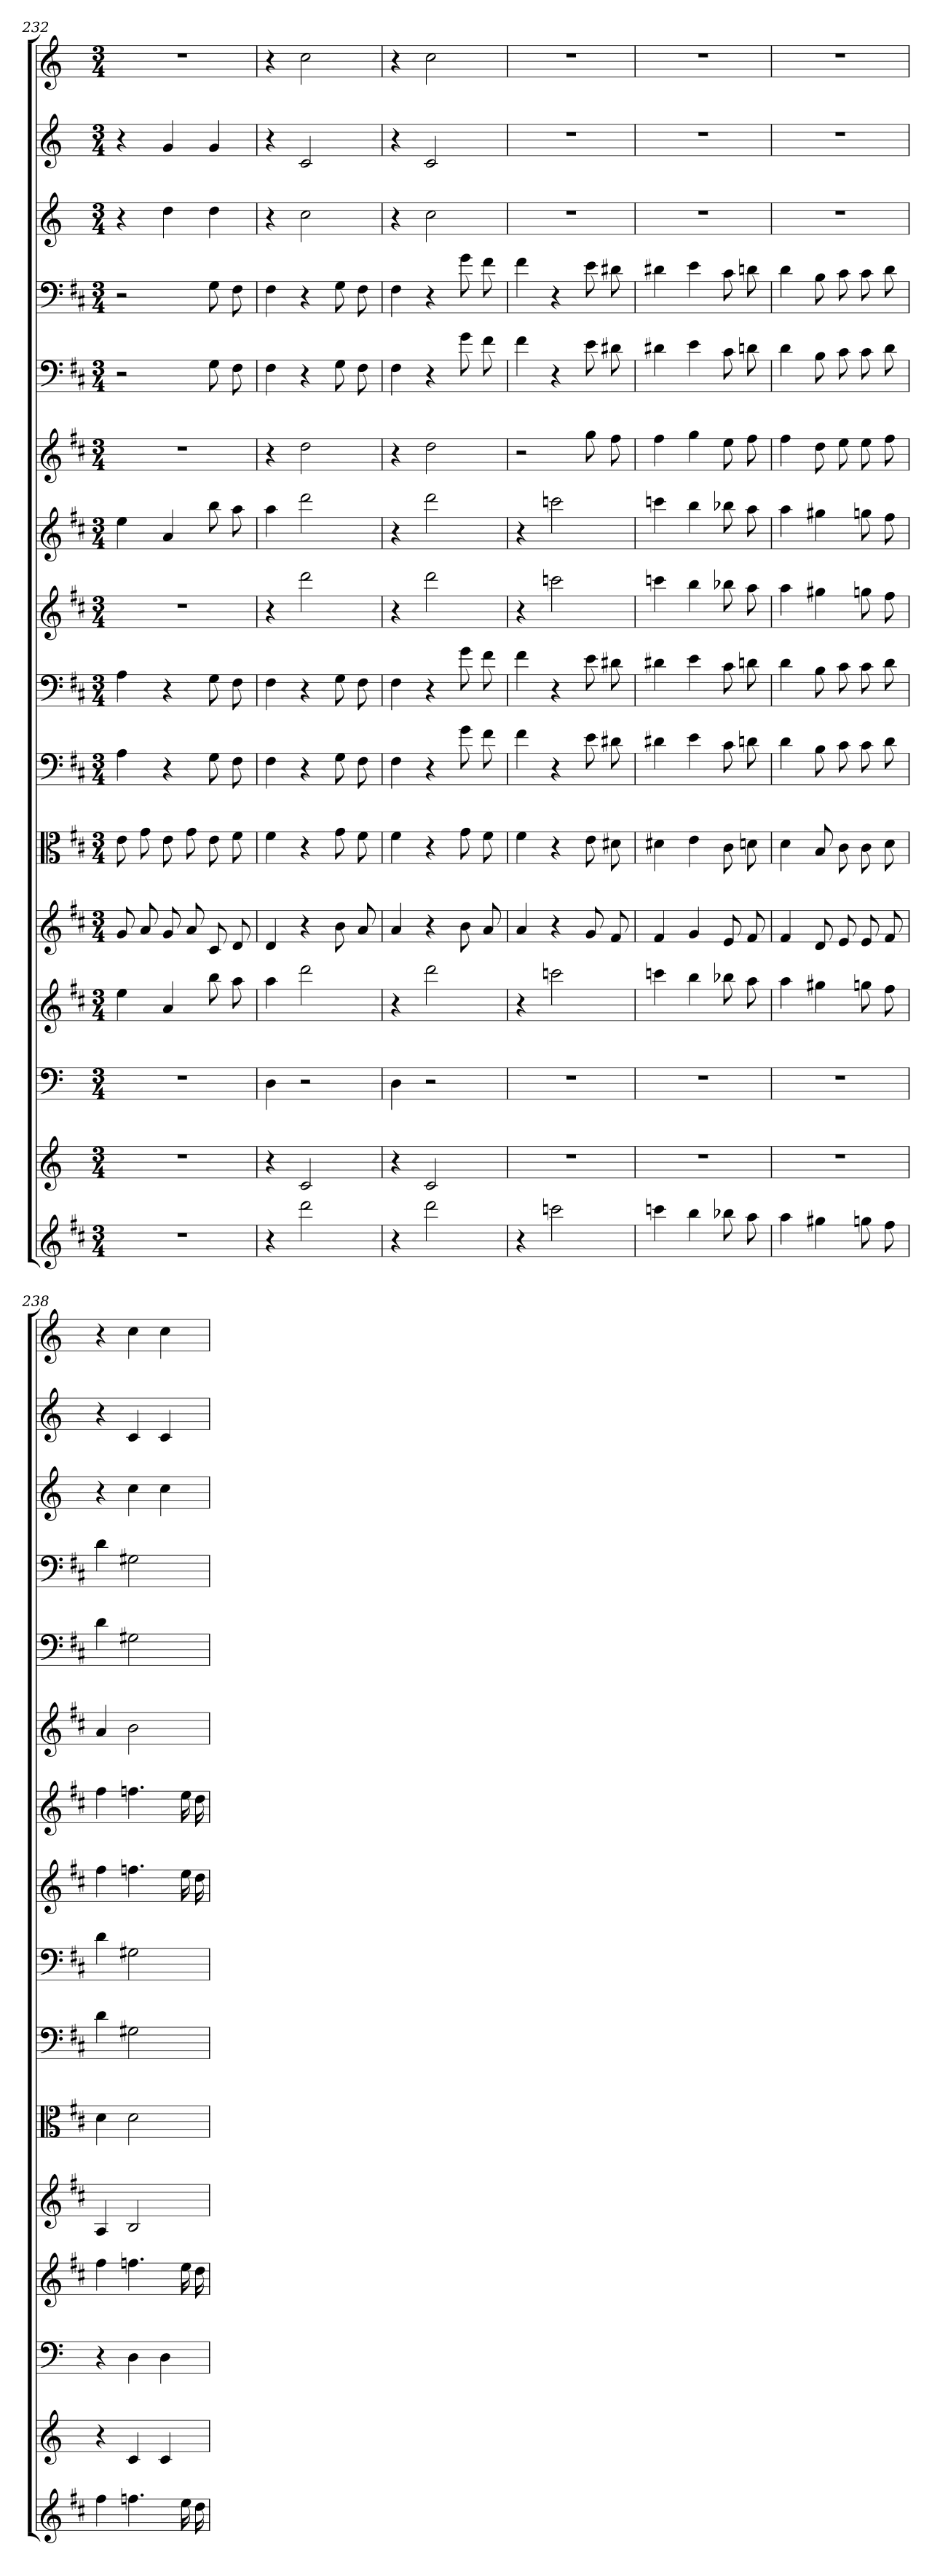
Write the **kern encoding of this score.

**kern	**kern	**kern	**kern	**kern	**kern	**kern	**kern	**kern	**kern	**kern	**kern	**kern	**kern	**kern	**kern
*part16	*part15	*part14	*part13	*part12	*part11	*part10	*part9	*part8	*part7	*part6	*part5	*part4	*part3	*part2	*part1
*staff16	*staff15	*staff14	*staff13	*staff12	*staff11	*staff10	*staff9	*staff8	*staff7	*staff6	*staff5	*staff4	*staff3	*staff2	*staff1
*	*	*clefF4	*	*	*clefC3	*clefF4	*clefF4	*	*	*	*clefF4	*clefF4	*	*	*
*k[f#c#]	*k[]	*k[]	*k[f#c#]	*k[f#c#]	*k[f#c#]	*k[f#c#]	*k[f#c#]	*k[f#c#]	*k[f#c#]	*k[f#c#]	*k[f#c#]	*k[f#c#]	*k[]	*k[]	*k[]
*M3/4	*M3/4	*M3/4	*M3/4	*M3/4	*M3/4	*M3/4	*M3/4	*M3/4	*M3/4	*M3/4	*M3/4	*M3/4	*M3/4	*M3/4	*M3/4
=232	=232	=232	=232	=232	=232	=232	=232	=232	=232	=232	=232	=232	=232	=232	=232
2.r	2.r	2.r	4ee	8g	8e	4A	4A	2.r	4ee	2.r	2r	2r	4r	4r	2.r
.	.	.	.	8a	8g	.	.	.	.	.	.	.	.	.	.
.	.	.	4a	8g	8e	4r	4r	.	4a	.	.	.	4dd	4g	.
.	.	.	.	8a	8g	.	.	.	.	.	.	.	.	.	.
.	.	.	8bb	8c#	8e	8G	8G	.	8bb	.	8G	8G	4dd	4g	.
.	.	.	8aa	8d	8f#	8F#	8F#	.	8aa	.	8F#	8F#	.	.	.
=233	=233	=233	=233	=233	=233	=233	=233	=233	=233	=233	=233	=233	=233	=233	=233
4r	4r	4D	4aa	4d	4f#	4F#	4F#	4r	4aa	4r	4F#	4F#	4r	4r	4r
2ddd	2c	2r	2ddd	4r	4r	4r	4r	2ddd	2ddd	2dd	4r	4r	2cc	2c	2cc
.	.	.	.	8b	8g	8G	8G	.	.	.	8G	8G	.	.	.
.	.	.	.	8a	8f#	8F#	8F#	.	.	.	8F#	8F#	.	.	.
=234	=234	=234	=234	=234	=234	=234	=234	=234	=234	=234	=234	=234	=234	=234	=234
4r	4r	4D	4r	4a	4f#	4F#	4F#	4r	4r	4r	4F#	4F#	4r	4r	4r
2ddd	2c	2r	2ddd	4r	4r	4r	4r	2ddd	2ddd	2dd	4r	4r	2cc	2c	2cc
.	.	.	.	8b	8g	8g	8g	.	.	.	8g	8g	.	.	.
.	.	.	.	8a	8f#	8f#	8f#	.	.	.	8f#	8f#	.	.	.
=235	=235	=235	=235	=235	=235	=235	=235	=235	=235	=235	=235	=235	=235	=235	=235
4r	2.r	2.r	4r	4a	4f#	4f#	4f#	4r	4r	2r	4f#	4f#	2.r	2.r	2.r
2cccn	.	.	2cccn	4r	4r	4r	4r	2cccn	2cccn	.	4r	4r	.	.	.
.	.	.	.	8g	8e	8e	8e	.	.	8gg	8e	8e	.	.	.
.	.	.	.	8f#	8d#X	8d#X	8d#X	.	.	8ff#	8d#X	8d#X	.	.	.
=236	=236	=236	=236	=236	=236	=236	=236	=236	=236	=236	=236	=236	=236	=236	=236
4cccn	2.r	2.r	4cccn	4f#	4d#X	4d#X	4d#X	4cccn	4cccn	4ff#	4d#X	4d#X	2.r	2.r	2.r
4bb	.	.	4bb	4g	4e	4e	4e	4bb	4bb	4gg	4e	4e	.	.	.
8bb-X	.	.	8bb-X	8e	8c#	8c#	8c#	8bb-X	8bb-X	8ee	8c#	8c#	.	.	.
8aa	.	.	8aa	8f#	8dn	8dn	8dn	8aa	8aa	8ff#	8dn	8dn	.	.	.
=237	=237	=237	=237	=237	=237	=237	=237	=237	=237	=237	=237	=237	=237	=237	=237
4aa	2.r	2.r	4aa	4f#	4d	4d	4d	4aa	4aa	4ff#	4d	4d	2.r	2.r	2.r
4gg#X	.	.	4gg#X	8d	8B	8B	8B	4gg#X	4gg#X	8dd	8B	8B	.	.	.
.	.	.	.	8e	8c#	8c#	8c#	.	.	8ee	8c#	8c#	.	.	.
8ggn	.	.	8ggn	8e	8c#	8c#	8c#	8ggn	8ggn	8ee	8c#	8c#	.	.	.
8ff#	.	.	8ff#	8f#	8d	8d	8d	8ff#	8ff#	8ff#	8d	8d	.	.	.
=238	=238	=238	=238	=238	=238	=238	=238	=238	=238	=238	=238	=238	=238	=238	=238
4ff#	4r	4r	4ff#	4A	4d	4d	4d	4ff#	4ff#	4a	4d	4d	4r	4r	4r
4.ffn	4c	4D	4.ffn	2B	2d	2G#X	2G#X	4.ffn	4.ffn	2b	2G#X	2G#X	4cc	4c	4cc
.	4c	4D	.	.	.	.	.	.	.	.	.	.	4cc	4c	4cc
16ee	.	.	16ee	.	.	.	.	16ee	16ee	.	.	.	.	.	.
16dd	.	.	16dd	.	.	.	.	16dd	16dd	.	.	.	.	.	.
=	=	=	=	=	=	=	=	=	=	=	=	=	=	=	=
*-	*-	*-	*-	*-	*-	*-	*-	*-	*-	*-	*-	*-	*-	*-	*-
